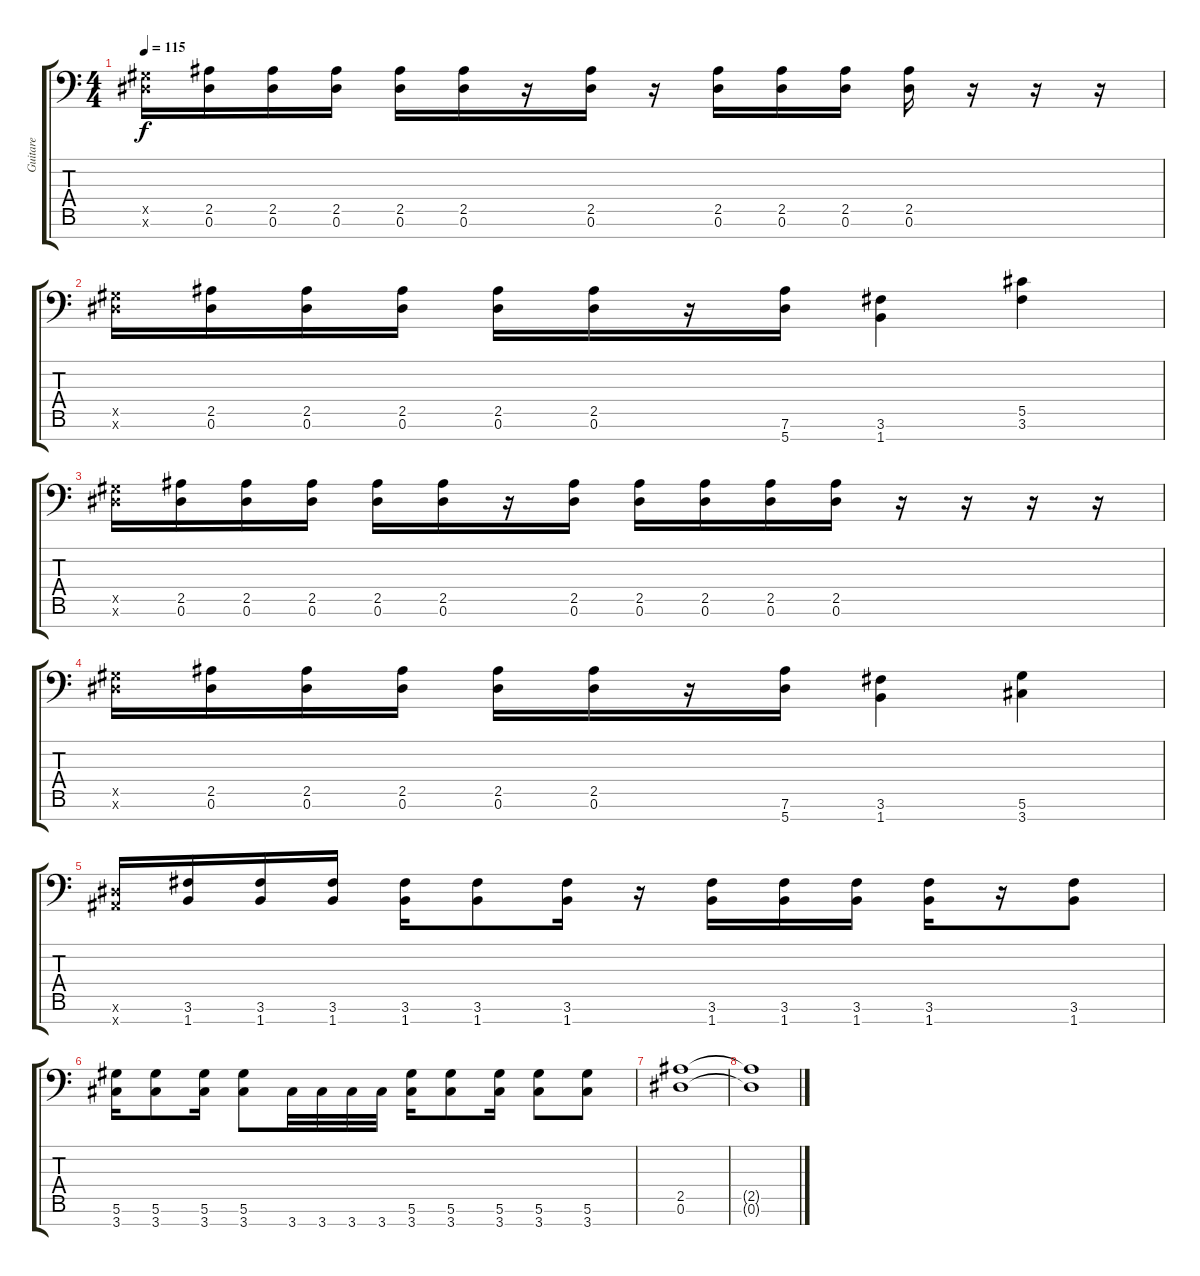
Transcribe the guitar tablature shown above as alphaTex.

\track ("Guitare" "Guitare") {instrument distortionguitar}
\staff {score tabs}
\tuning (Eb4 Bb3 Gb3 Db3 Ab2 Eb2 Bb1) {hide}
\ts (4 4)
\tempo 115
\clef f4
\ks c
(0.5{x} 0.6{x}).16{dy f} (2.5 0.6).16 (2.5 0.6).16 (2.5 0.6).16 (2.5 0.6).16 (2.5 0.6).16 r.16 (2.5 0.6).16 r.16 (2.5 0.6).16 (2.5 0.6).16 (2.5 0.6).16 (2.5 0.6).16 r.16 r.16 r.16 |
(0.5{x} 0.6{x}).16 (2.5 0.6).16 (2.5 0.6).16 (2.5 0.6).16 (2.5 0.6).16 (2.5 0.6).16 r.16 (7.6 5.7).16 (3.6 1.7).4 (5.5 3.6).4 |
(0.5{x} 0.6{x}).16 (2.5 0.6).16 (2.5 0.6).16 (2.5 0.6).16 (2.5 0.6).16 (2.5 0.6).16 r.16 (2.5 0.6).16 (2.5 0.6).16 (2.5 0.6).16 (2.5 0.6).16 (2.5 0.6).16 r.16 r.16 r.16 r.16 |
(0.5{x} 0.6{x}).16 (2.5 0.6).16 (2.5 0.6).16 (2.5 0.6).16 (2.5 0.6).16 (2.5 0.6).16 r.16 (7.6 5.7).16 (3.6 1.7).4 (5.6 3.7).4 |
(0.6{x} 0.7{x}).16 (3.6 1.7).16 (3.6 1.7).16 (3.6 1.7).16 (3.6 1.7).16 (3.6 1.7).8 (3.6 1.7).16 r.16 (3.6 1.7).16 (3.6 1.7).16 (3.6 1.7).16 (3.6 1.7).16 r.16 (3.6 1.7).8 |
(5.6 3.7).16 (5.6 3.7).8 (5.6 3.7).16 (5.6 3.7).8 3.7.32 3.7.32 3.7.32 3.7.32 (5.6 3.7).16 (5.6 3.7).8 (5.6 3.7).16 (5.6 3.7).8 (5.6 3.7).8 |
(2.5 0.6).1 |
(2.5{t} 0.6{t}).1
